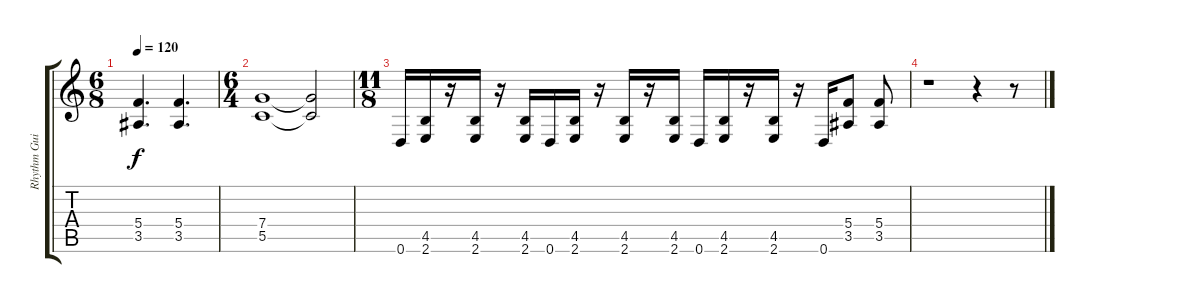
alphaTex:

\track ("Rhythm Guitar" "Rhythm Gui") {instrument distortionguitar}
\staff {score tabs}
\tuning (D4 A3 F3 C3 G2 D2) {hide}
\ts (6 8)
\tempo 120
\clef g2
\ks c
(5.4 3.5).4{d dy f} (5.4 3.5).4{d} |
\ts (6 4)
(7.4 5.5).1 (7.4{t} 5.5{t}).2 |
\ts (11 8)
0.6.16 (4.5 2.6).16 r.16 (4.5 2.6).16 r.16 (4.5 2.6).16 0.6.16 (4.5 2.6).16 r.16 (4.5 2.6).16 r.16 (4.5 2.6).16 0.6.16 (4.5 2.6).16 r.16 (4.5 2.6).16 r.16 0.6.16 (5.4 3.5).8 (5.4 3.5).8 |
r.1 r.4 r.8
